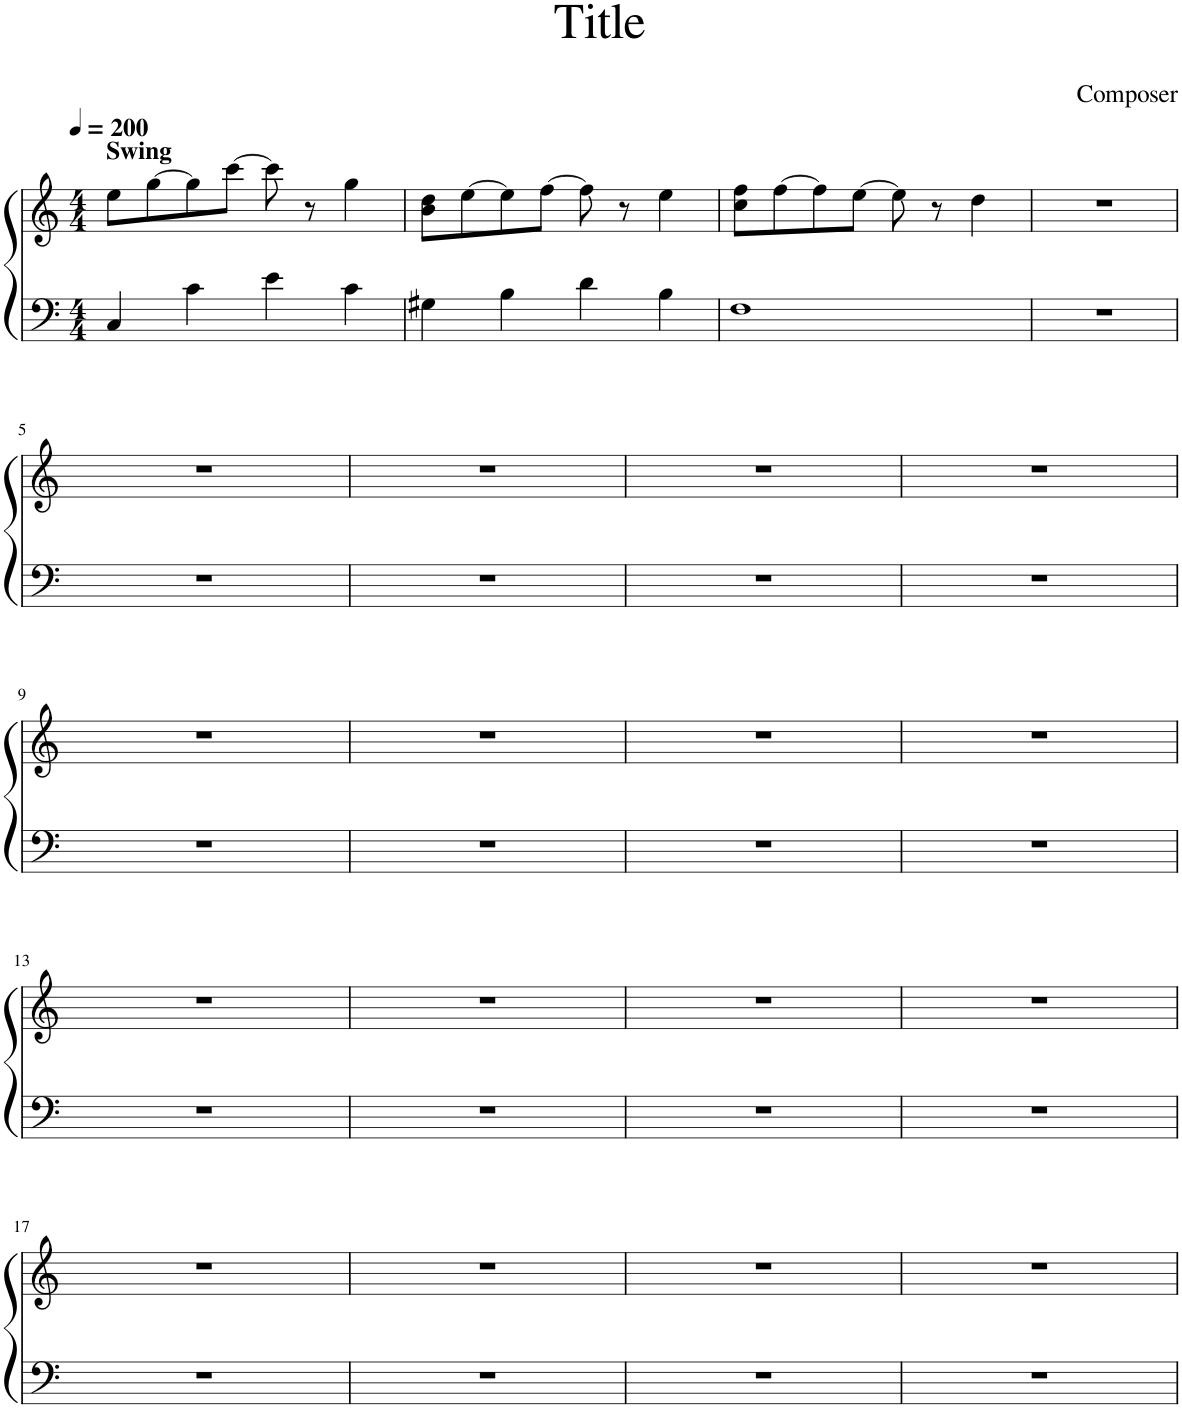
**kern	**kern
*part1	*part1
*staff2	*staff1
*I"Piano	*
*I'Pno.	*
*clefF4	*clefG2
*k[]	*k[]
*M4/4	*M4/4
*MM200	*MM200
=1	=1
!	!LO:TX:a:B:t=Swing
4C/	8ee\L
.	[8gg\
4c\	8gg\]
.	[8ccc\J
4e\	8ccc\]
.	8r
4c\	4gg\
=2	=2
4G#X\	8b\ 8dd\L
.	[8ee\
4B\	8ee\]
.	[8ff\J
4d\	8ff\]
.	8r
4B\	4ee\
=3	=3
1F	8cc\ 8ff\L
.	[8ff\
.	8ff\]
.	[8ee\J
.	8ee\]
.	8r
.	4dd\
=4	=4
1r	1r
!!LO:LB:g=z
=5	=5
1r	1r
=6	=6
1r	1r
=7	=7
1r	1r
=8	=8
1r	1r
!!LO:LB:g=z
=9	=9
1r	1r
=10	=10
1r	1r
=11	=11
1r	1r
=12	=12
1r	1r
!!LO:LB:g=z
=13	=13
1r	1r
=14	=14
1r	1r
=15	=15
1r	1r
=16	=16
1r	1r
!!LO:LB:g=z
=17	=17
1r	1r
=18	=18
1r	1r
=19	=19
1r	1r
=20	=20
1r	1r
=	=
*-	*-
